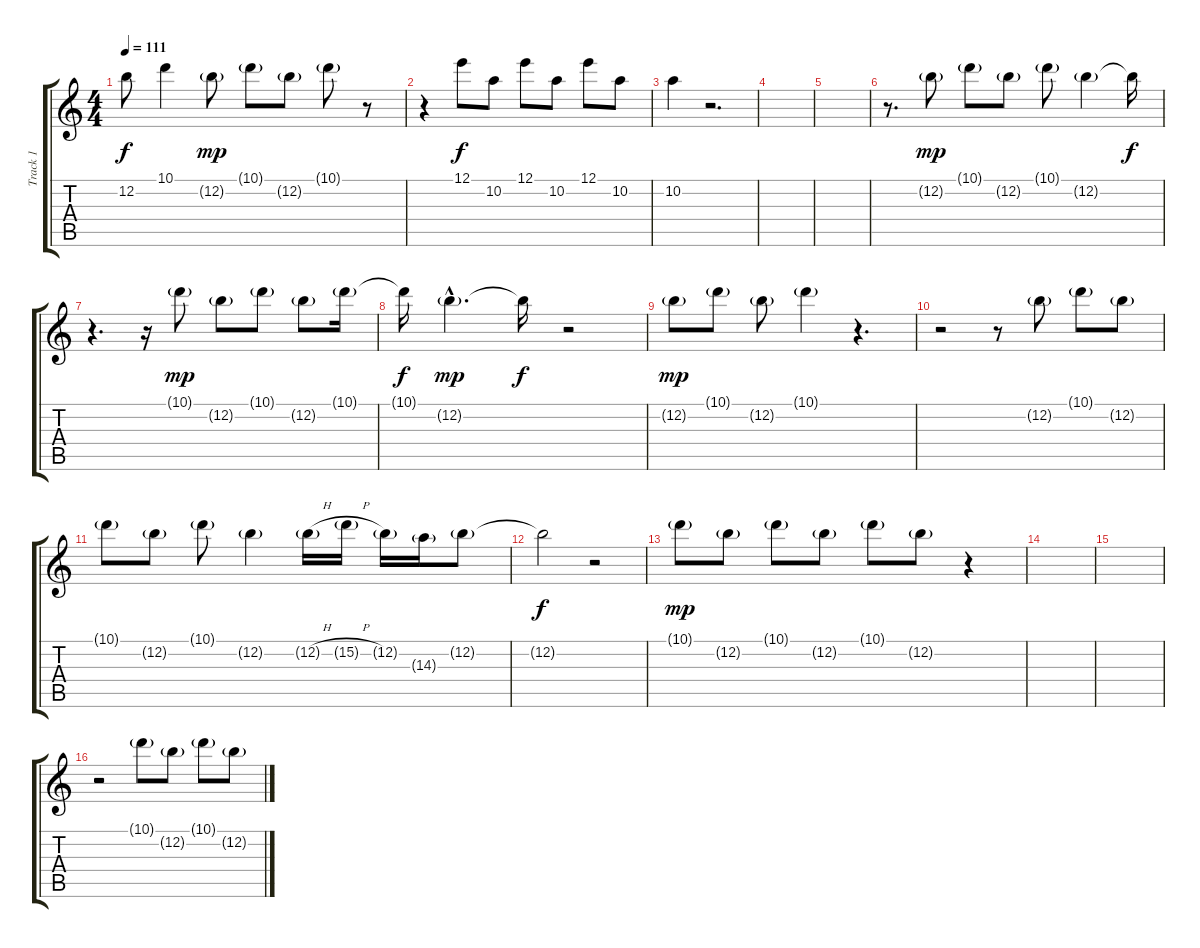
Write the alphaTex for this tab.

\track ("Track 1" "Track 1") {instrument acousticguitarnylon}
\staff {score tabs}
\tuning (E4 B3 G3 D3 A2 E2) {hide}
\ts (4 4)
\tempo 111
\clef g2
\ks c
12.2.8{dy f} 10.1.4 12.2{g}.8{dy mp} 10.1{g}.8 12.2{g}.8 10.1{g}.8 r.8 |
r.4 12.1.8{dy f} 10.2.8 12.1.8 10.2.8 12.1.8 10.2.8 |
10.2.4 r.2{d} |
|
|
r.8{d} 12.2{g}.8{dy mp} 10.1{g}.8 12.2{g}.8 10.1{g}.8 12.2{g}.4 12.2{t}.16{dy f} |
r.4{d} r.16 10.1{g}.8{dy mp} 12.2{g}.8 10.1{g}.8 12.2{g}.8 10.1{g}.16 |
10.1{t}.16{dy f} 12.2{g hac}.4{d dy mp} 12.2{t}.16{dy f} r.2 |
12.2{g}.8{dy mp} 10.1{g}.8 12.2{g}.8 10.1{g}.4 r.4{d} |
r.2 r.8 12.2{g}.8 10.1{g}.8 12.2{g}.8 |
10.1{g}.8 12.2{g}.8 10.1{g}.8 12.2{g}.4 12.2{h g}.16 15.2{h g}.16 12.2{g}.16 14.3{g}.16 12.2{g}.8 |
12.2{t}.2{dy f} r.2 |
10.1{g}.8{dy mp} 12.2{g}.8 10.1{g}.8 12.2{g}.8 10.1{g}.8 12.2{g}.8 r.4 |
|
|
r.2 10.1{g}.8 12.2{g}.8 10.1{g}.8 12.2{g}.8
